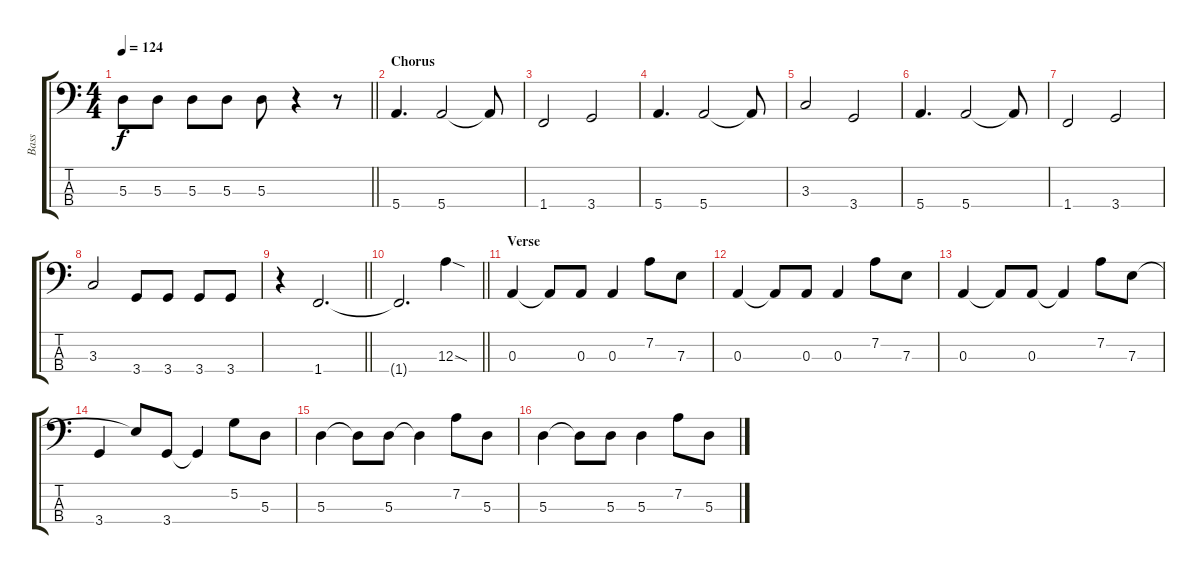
\track ("Bass" "Bass") {instrument electricbasspick}
\staff {score tabs}
\tuning (G2 D2 A1 E1) {hide}
\ts (4 4)
\tempo 124
\clef f4
\barLineRight lightlight
\ks c
5.3.8{dy f} 5.3.8 5.3.8 5.3.8 5.3.8 r.4 r.8 |
\section ("" "Chorus")
5.4.4{d} 5.4.2 5.4{t}.8 |
1.4.2 3.4.2 |
5.4.4{d} 5.4.2 5.4{t}.8 |
3.3.2 3.4.2 |
5.4.4{d} 5.4.2 5.4{t}.8 |
1.4.2 3.4.2 |
3.3.2 3.4.8 3.4.8 3.4.8 3.4.8 |
\barLineRight lightlight
r.4 1.4.2{d} |
\barLineRight lightlight
1.4{t}.2{d} 12.3{sod}.4 |
\section ("" "Verse")
0.3.4 0.3{t}.8 0.3.8 0.3.4 7.2.8 7.3.8 |
0.3.4 0.3{t}.8 0.3.8 0.3.4 7.2.8 7.3.8 |
0.3.4 0.3{t}.8 0.3.8 0.3{t}.4 7.2.8 7.3.8 |
3.4.4 7.3{t}.8 3.4.8 3.4{t}.4 5.2.8 5.3.8 |
5.3.4 5.3{t}.8 5.3.8 5.3{t}.4 7.2.8 5.3.8 |
5.3.4 5.3{t}.8 5.3.8 5.3.4 7.2.8 5.3.8
